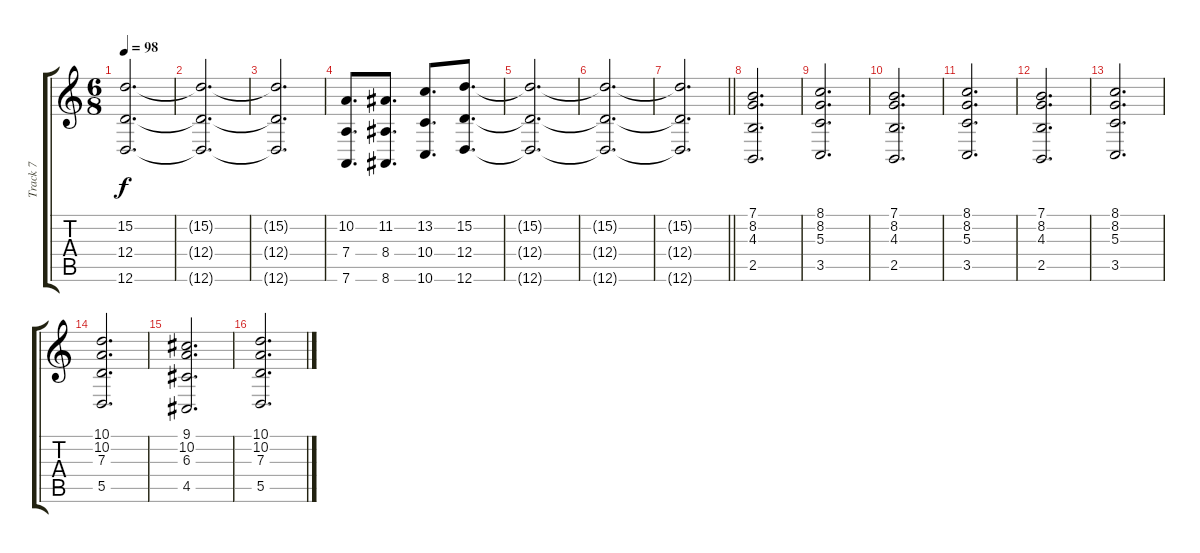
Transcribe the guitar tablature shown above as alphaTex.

\track ("Track 7" "Track 7") {instrument stringensemble1}
\staff {score tabs}
\tuning (E4 B3 G3 D3 A2 D2) {hide}
\ts (6 8)
\tempo 98
\clef g2
\ks c
(15.2{t} 12.4{t} 12.6{t}).2{d dy f} |
(15.2{t} 12.4{t} 12.6{t}).2{d} |
(15.2{t} 12.4{t} 12.6{t}).2{d} |
(10.2 7.4 7.6).8{d} (11.2 8.4 8.6).8{d} (13.2 10.4 10.6).8{d} (15.2 12.4 12.6).8{d} |
(15.2{t} 12.4{t} 12.6{t}).2{d} |
(15.2{t} 12.4{t} 12.6{t}).2{d} |
\barLineRight lightlight
(15.2{t} 12.4{t} 12.6{t}).2{d} |
(7.1 8.2 4.3 2.5).2{d} |
(8.1 8.2 5.3 3.5).2{d} |
(7.1 8.2 4.3 2.5).2{d} |
(8.1 8.2 5.3 3.5).2{d} |
(7.1 8.2 4.3 2.5).2{d} |
(8.1 8.2 5.3 3.5).2{d} |
(10.1 10.2 7.3 5.5).2{d} |
(9.1 10.2 6.3 4.5).2{d} |
(10.1 10.2 7.3 5.5).2{d}
